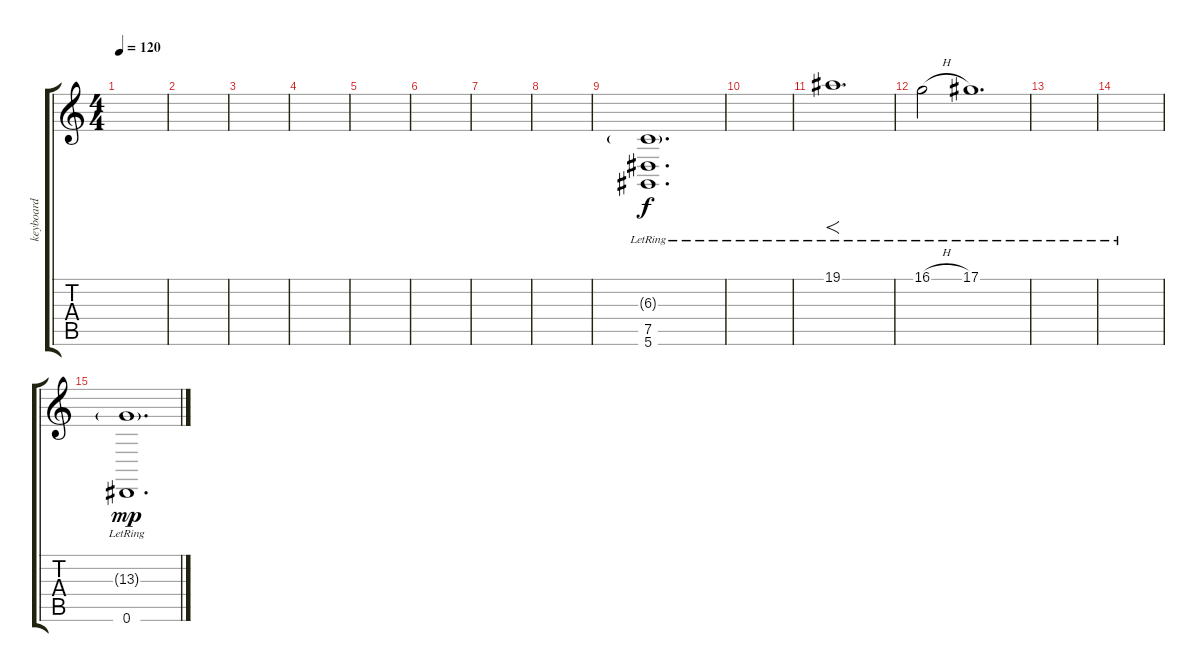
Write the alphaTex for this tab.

\track ("keyboard" "keyboard") {instrument fx6goblins}
\staff {score tabs}
\tuning (Eb4 Bb3 Gb3 Db3 Ab2 Eb2) {hide}
\ts (4 4)
\tempo 120
\clef g2
\ks c
|
|
|
|
|
|
|
|
(6.3{g} 7.5 5.6{lr}).1{d} |
|
19.1{lr}.1{f d dy f} |
16.1{h lr}.2 17.1{lr}.1{d} |
|
|
(13.3{g lr} 0.6{lr}).1{d dy mp}
